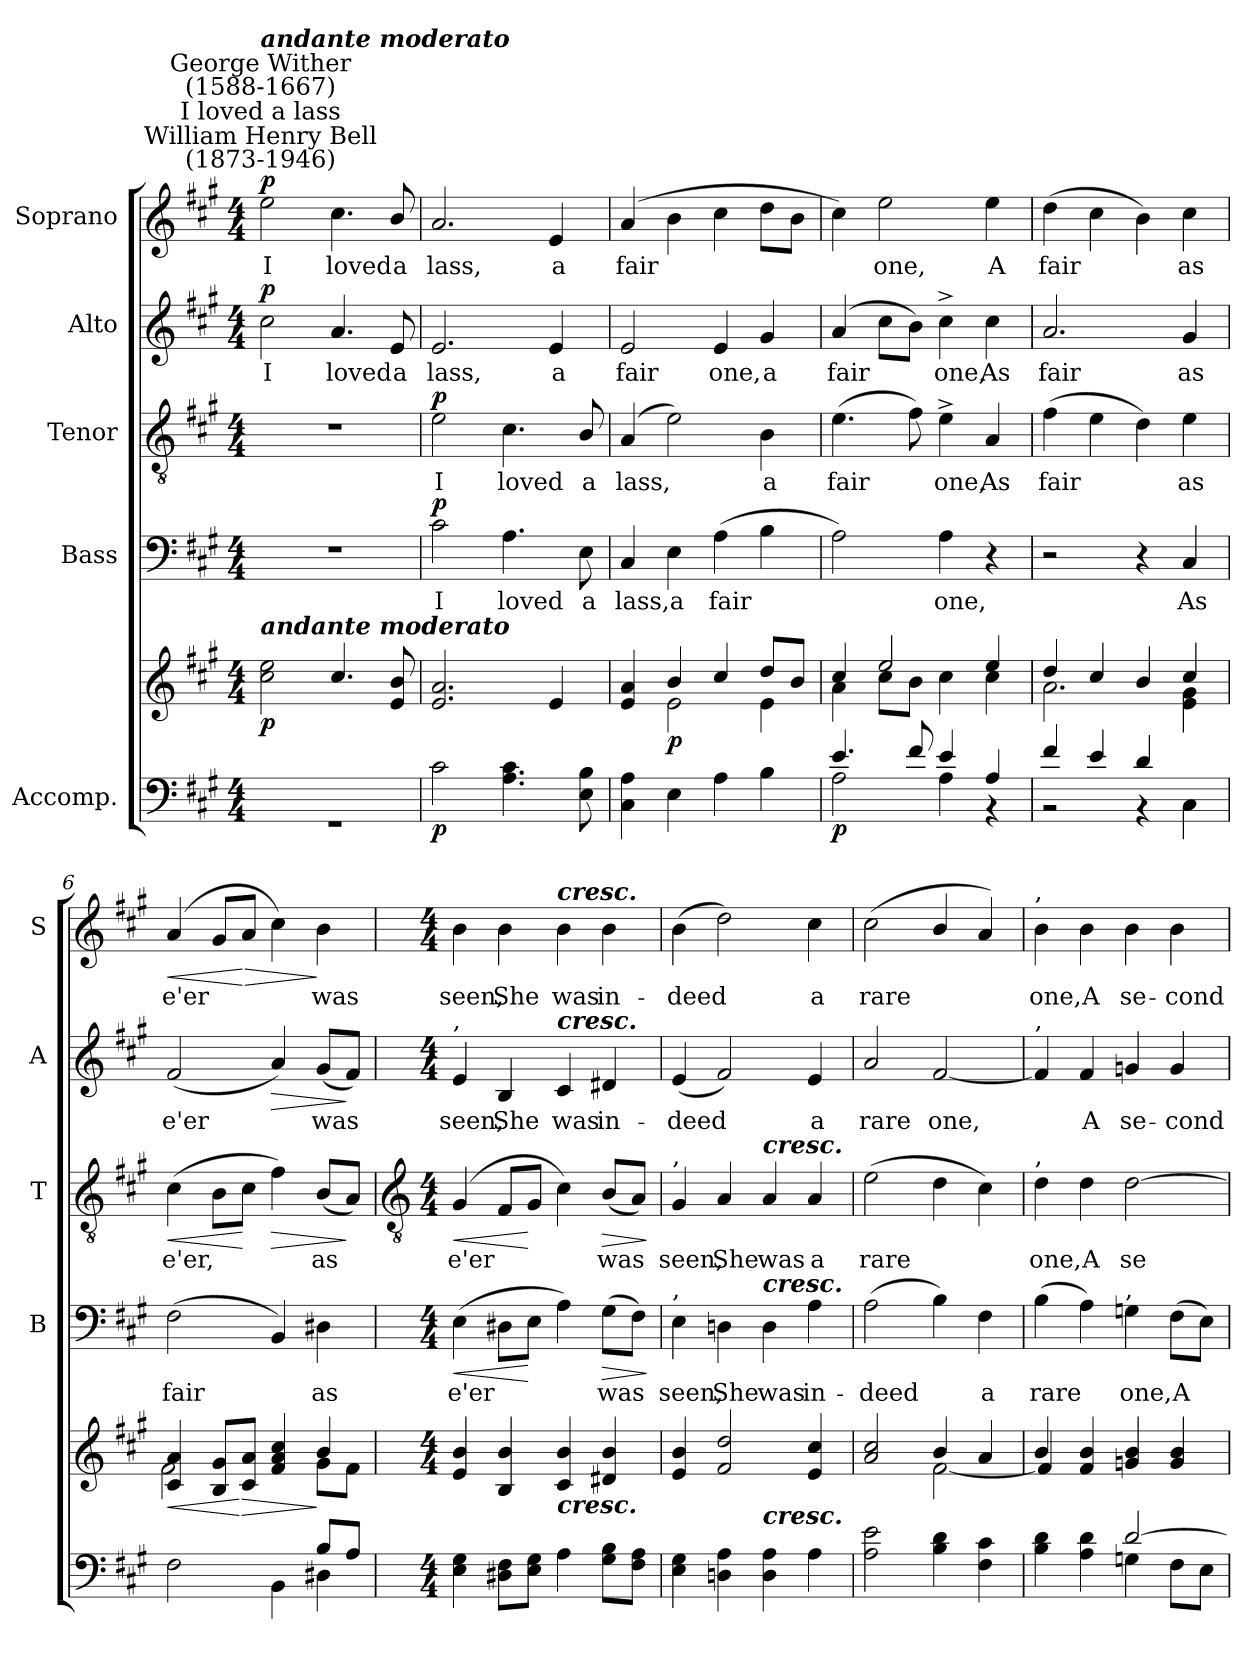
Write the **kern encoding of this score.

**kern	**kern	**dynam	**kern	**text	**dynam	**kern	**text	**dynam	**kern	**text	**dynam	**kern	**text	**dynam
*part5	*part5	*part5	*part4	*part4	*part4	*part3	*part3	*part3	*part2	*part2	*part2	*part1	*part1	*part1
*staff6	*staff5	*staff5/6	*staff4	*staff4	*staff4	*staff3	*staff3	*staff3	*staff2	*staff2	*staff2	*staff1	*staff1	*staff1
*I"Accomp.	*	*	*I"Bass	*	*	*I"Tenor	*	*	*I"Alto	*	*	*I"Soprano	*	*
*	*	*	*I'B	*	*	*I'T	*	*	*I'A	*	*	*I'S	*	*
*clefF4	*clefG2	*	*clefF4	*	*	*clefGv2	*	*	*clefG2	*	*	*clefG2	*	*
*k[f#c#g#]	*k[f#c#g#]	*	*k[f#c#g#]	*	*	*k[f#c#g#]	*	*	*k[f#c#g#]	*	*	*k[f#c#g#]	*	*
*A:	*A:	*	*A:	*	*	*A:	*	*	*A:	*	*	*A:	*	*
*M4/4	*M4/4	*	*M4/4	*	*	*M4/4	*	*	*M4/4	*	*	*M4/4	*	*
=1	=1	=1	=1	=1	=1	=1	=1	=1	=1	=1	=1	=1	=1	=1
*^	*^	*	*	*	*	*	*	*	*	*	*	*	*	*
!	!	!	!	!	!	!	!	!	!	!	!	!	!	!LO:TX:a:cj:t=William Henry Bell\n(1873-1946)	!	!
!	!	!	!	!	!	!	!	!	!	!	!	!	!	!LO:TX:a:cj:t=I loved a lass	!	!
!	!	!	!	!	!	!	!	!	!	!	!	!	!	!LO:TX:a:cj:t=George Wither\n(1588-1667)	!	!
!	!	!	!	!	!	!	!	!	!	!	!	!	!	!LO:TX:a:Bi:t=andante moderato	!	!
!	!	!LO:TX:a:Bi:t=andante moderato	!	!	!	!	!	!	!	!	!	!	!	!	!	!
!	!	!	!	!LO:DY:b	!	!	!	!	!	!	!	!LO:LY:b	!LO:DY:b	!	!LO:LY:b	!LO:DY:b
1ryy	1r	2cc#\ 2ee\	1ryy	p	1r	.	.	1r	.	.	2cc#	I	p	2ee	I	p
!	!	!	!	!	!	!	!	!	!	!	!	!LO:LY:b	!	!	!LO:LY:b	!
.	.	4.cc#/	.	.	.	.	.	.	.	.	4.a	loved	.	4.cc#	loved	.
!	!	!	!	!	!	!	!	!	!	!	!	!LO:LY:b	!	!	!LO:LY:b	!
.	.	8e/ 8b/	.	.	.	.	.	.	.	.	8e	a	.	8b/	a	.
=2	=2	=2	=2	=2	=2	=2	=2	=2	=2	=2	=2	=2	=2	=2	=2	=2
!	!	!	!	!LO:DY:b=2	!	!LO:LY:b	!LO:DY:b	!	!LO:LY:b	!LO:DY:b	!	!LO:LY:b	!	!	!LO:LY:b	!
1ryy	2c#\	2.e/ 2.a/	1ryy	p	2c#	I	p	2e	I	p	2.e	lass,	.	2.a	lass,	.
!	!	!	!	!	!	!LO:LY:b	!	!	!LO:LY:b	!	!	!	!	!	!	!
.	4.A\ 4.c#\	.	.	.	4.A	loved	.	4.c#	loved	.	.	.	.	.	.	.
!	!	!	!	!	!	!	!	!	!	!	!	!LO:LY:b	!	!	!LO:LY:b	!
.	.	4e/	.	.	.	.	.	.	.	.	4e	a	.	4e	a	.
!	!	!	!	!	!	!LO:LY:b	!	!	!LO:LY:b	!	!	!	!	!	!	!
.	8E\ 8B\	.	.	.	8E	a	.	8B/	a	.	.	.	.	.	.	.
=3	=3	=3	=3	=3	=3	=3	=3	=3	=3	=3	=3	=3	=3	=3	=3	=3
!	!	!	!	!	!	!LO:LY:b	!	!	!LO:LY:b	!	!	!LO:LY:b	!	!	!LO:LY:b	!
1ryy	4C#\ 4A\	4e/ 4a/	4ryy	.	4C#	lass,	.	(4A	lass,	.	2e	fair	.	(>4a	fair	.
!	!	!	!	!LO:DY:b	!	!LO:LY:b	!	!	!	!	!	!	!	!	!	!
.	4E\	4b/	2e\	p	4E	a	.	2e)	.	.	.	.	.	4b	.	.
!	!	!	!	!	!	!LO:LY:b	!	!	!	!	!	!LO:LY:b	!	!	!	!
.	4A\	4cc#/	.	.	(>4A	fair	.	.	.	.	4e	one,	.	4cc#	.	.
!	!	!	!	!	!	!	!	!	!LO:LY:b	!	!	!LO:LY:b	!	!	!	!
.	4B\	8dd/L	4e\	.	4B	.	.	4B	a	.	4g#	a	.	8ddL	.	.
.	.	8b/J	.	.	.	.	.	.	.	.	.	.	.	8bJ	.	.
=4	=4	=4	=4	=4	=4	=4	=4	=4	=4	=4	=4	=4	=4	=4	=4	=4
!	!	!	!	!LO:DY:b=2	!	!	!	!	!LO:LY:b	!	!	!LO:LY:b	!	!	!	!
4.e/	2A\	4cc#/	4a\	p	2A)	.	.	(>4.e	fair	.	(>4a	fair	.	4cc#)	.	.
!	!	!	!	!	!	!	!	!	!	!	!	!	!	!	!LO:LY:b	!
.	.	2ee/	8cc#\L	.	.	.	.	.	.	.	8cc#L	.	.	2ee	one,	.
8f#/	.	.	8b\J	.	.	.	.	8f#)	.	.	8bJ)	.	.	.	.	.
!	!	!	!	!	!	!LO:LY:b	!	!	!LO:LY:b	!	!	!LO:LY:b	!	!	!	!
4e/	4A\	.	4cc#\	.	4A	one,	.	4e^	one,	.	4cc#^	one,	.	.	.	.
!	!	!	!	!	!	!	!	!	!LO:LY:b	!	!	!LO:LY:b	!	!	!LO:LY:b	!
4A/	4r	4ee/	4cc#\	.	4r	.	.	4A	As	.	4cc#	As	.	4ee	A	.
=5	=5	=5	=5	=5	=5	=5	=5	=5	=5	=5	=5	=5	=5	=5	=5	=5
!	!	!	!	!	!	!	!	!	!LO:LY:b	!	!	!LO:LY:b	!	!	!LO:LY:b	!
4f#/	2r	4dd/	2.a\	.	2r	.	.	(>4f#	fair	.	2.a	fair	.	(>4dd	fair	.
4e/	.	4cc#/	.	.	.	.	.	4e	.	.	.	.	.	4cc#	.	.
4d/	4r	4b/	.	.	4r	.	.	4d)	.	.	.	.	.	4b)	.	.
!	!	!	!	!	!	!LO:LY:b	!	!	!LO:LY:b	!	!	!LO:LY:b	!	!	!LO:LY:b	!
4ryy	4C#\	4cc#/	4e\ 4g#\	.	4C#	As	.	4e	as	.	4g#	as	.	4cc#	as	.
=6	=6	=6	=6	=6	=6	=6	=6	=6	=6	=6	=6	=6	=6	=6	=6	=6
!	!	!	!	!LO:HP:b	!	!LO:LY:b	!	!	!LO:LY:b	!LO:HP:b	!	!LO:LY:b	!	!	!LO:LY:b	!LO:HP:b
2.ryy	2F#\	4c#/ 4a/	2f#\	<	(<2F#	fair	.	(>4c#	e'er,	<	(<2f#	e'er	.	(<4a	e'er	<
.	.	8B/ 8g#/L	.	.	.	.	.	8BL	.	.	.	.	.	8g#L	.	.
!	!	!	!	!LO:HP:n=1:b	!	!	!	!	!	!	!	!	!	!	!	!LO:HP:n=1:b
.	.	8c#/ 8a/J	.	[ >	.	.	.	8c#J	.	[	.	.	.	8aJ	.	[ >
!	!	!	!	!	!	!	!	!	!	!LO:HP:b	!	!	!LO:HP:b	!	!	!
.	4BB\	4f#/ 4a/ 4cc#/	4ryy	.	4BB)	.	.	4f#)	.	>	4a)	.	>	4cc#)	.	.
!	!	!	!	!	!	!LO:LY:b	!	!	!LO:LY:b	!	!	!LO:LY:b	!	!	!LO:LY:b	!
8B/L	4D#X\	4b/	8g#\L	]	4D#X	as	.	(<8BL	as	.	(<8g#L	was	.	4b	was	]
8A/J	.	.	8f#\J	.	.	.	.	8AJ)	.	]	8f#J)	.	]	.	.	.
!!LO:LB:g=z
=7	=7	=7	=7	=7	=7	=7	=7	=7	=7	=7	=7	=7	=7	=7	=7	=7
*	*	*	*	*	*	*	*	*clefGv2	*	*	*	*	*	*	*	*
*M4/4	*	*M4/4	*	*	*M4/4	*	*	*M4/4	*	*	*M4/4	*	*	*M4/4	*	*
!	!	!	!	!	!	!	!	!	!	!	!LO:TX:a:t=,	!	!	!	!	!
!	!	!	!	!	!	!LO:LY:b	!LO:HP:b	!	!LO:LY:b	!LO:HP:b	!	!LO:LY:b	!	!	!LO:LY:b	!
1ryy	4E\ 4G#\	4e/ 4b/	1ryy	.	(>4E	e'er	<	(<4G#	e'er	<	4e	seen,	.	4b	seen,	.
!	!	!	!	!	!	!	!	!	!	!	!	!LO:LY:b	!	!	!LO:LY:b	!
.	8D#X\ 8F#\L	4B/ 4b/	.	.	8D#XL	.	.	8F#L	.	.	4B	She	.	4b	She	.
.	8E\ 8G#\J	.	.	.	8EJ	.	[	8G#J	.	[	.	.	.	.	.	.
!	!	!	!	!	!	!	!	!	!	!	!	!	!	!LO:TX:a:Bi:t=cresc.	!	!
!	!	!	!	!	!	!	!	!	!	!	!LO:TX:a:Bi:t=cresc.	!	!	!	!	!
!	!	!LO:TX:b:Bi:t=cresc.	!	!	!	!	!	!	!	!	!	!	!	!	!	!
!	!	!	!	!	!	!	!	!	!	!	!	!LO:LY:b	!	!	!LO:LY:b	!
.	4A\	4c#/ 4b/	.	.	4A)	.	.	4c#)	.	.	4c#	was	.	4b	was	.
!	!	!	!	!	!	!LO:LY:b	!LO:HP:b	!	!LO:LY:b	!LO:HP:b	!	!LO:LY:b	!	!	!LO:LY:b	!
.	8G#\ 8B\L	4d#X/ 4b/	.	.	(>8G#L	was	>	(<8BL	was	>	4d#X	in-	.	4b	in-	.
.	8F#\ 8A\J	.	.	.	8F#J)	.	.	8AJ)	.	.	.	.	.	.	.	.
*v	*v	*	*	*	*	*	*	*	*	*	*	*	*	*	*	*
*	*v	*v	*	*	*	*	*	*	*	*	*	*	*	*	*
.	.	.	.	.	]	.	.	]	.	.	.	.	.	.
=8	=8	=8	=8	=8	=8	=8	=8	=8	=8	=8	=8	=8	=8	=8
*^	*^	*	*	*	*	*	*	*	*	*	*	*	*	*
!	!	!	!	!	!	!	!	!LO:TX:a:t=,	!	!	!	!	!	!	!	!
!	!	!	!	!	!LO:TX:a:t=,	!	!	!	!	!	!	!	!	!	!	!
!	!	!	!	!	!	!LO:LY:b	!	!	!LO:LY:b	!	!	!LO:LY:b	!	!	!LO:LY:b	!
1ryy	4E\ 4G#\	4e/ 4b/	1ryy	.	4E	seen,	.	4G#	seen,	.	(<4e	-deed	.	(>4b	-deed	.
!	!	!	!	!	!	!LO:LY:b	!	!	!LO:LY:b	!	!	!	!	!	!	!
.	4Dn\ 4A\	2f#/ 2dd/	.	.	4Dn	She	.	4A	She	.	2f#)	.	.	2dd)	.	.
!	!	!	!	!	!	!	!	!LO:TX:a:Bi:t=cresc.	!	!	!	!	!	!	!	!
!	!	!	!	!	!LO:TX:a:Bi:t=cresc.	!	!	!	!	!	!	!	!	!	!	!
!	!LO:TX:a:Bi:t=cresc.	!	!	!	!	!	!	!	!	!	!	!	!	!	!	!
!	!	!	!	!	!	!LO:LY:b	!	!	!LO:LY:b	!	!	!	!	!	!	!
.	4D\ 4A\	.	.	.	4D	was	.	4A	was	.	.	.	.	.	.	.
!	!	!	!	!	!	!LO:LY:b	!	!	!LO:LY:b	!	!	!LO:LY:b	!	!	!LO:LY:b	!
.	4A\	4e/ 4cc#/	.	.	4A	in-	.	4A	a	.	4e	a	.	4cc#	a	.
=9	=9	=9	=9	=9	=9	=9	=9	=9	=9	=9	=9	=9	=9	=9	=9	=9
!	!	!	!	!	!	!LO:LY:b	!	!	!LO:LY:b	!	!	!LO:LY:b	!	!	!LO:LY:b	!
1ryy	2A\ 2e\	2a/ 2cc#/	2ryy	.	(>2A	-deed	.	(>2e	rare	.	2a	rare	.	(<2cc#	rare	.
!	!	!	!	!	!	!	!	!	!	!	!	!LO:LY:b	!	!	!	!
.	4B\ 4d\	4b/	[2f#\	.	4B)	.	.	4d	.	.	[2f#	one,	.	4b/	.	.
!	!	!	!	!	!	!LO:LY:b	!	!	!	!	!	!	!	!	!	!
.	4F#\ 4c#\	4a/	.	.	4F#	a	.	4c#)	.	.	.	.	.	4a)	.	.
=10	=10	=10	=10	=10	=10	=10	=10	=10	=10	=10	=10	=10	=10	=10	=10	=10
!	!	!	!	!	!	!	!	!	!	!	!	!	!	!LO:TX:a:t=,	!	!
!	!	!	!	!	!	!	!	!	!	!	!LO:TX:a:t=,	!	!	!	!	!
!	!	!	!	!	!	!	!	!LO:TX:a:t=,	!	!	!	!	!	!	!	!
!	!	!	!	!	!	!LO:LY:b	!	!	!LO:LY:b	!	!	!	!	!	!LO:LY:b	!
2ryy	4B\ 4d\	4b/	4f#/]	.	(>4B	rare	.	4d	one,	.	4f#]	.	.	4b	one,	.
!	!	!	!	!	!	!	!	!	!LO:LY:b	!	!	!LO:LY:b	!	!	!LO:LY:b	!
.	4A\ 4d\	4f#/ 4b/	2.ryy	.	4A)	.	.	4d	A	.	4f#	A	.	4b	A	.
!	!	!	!	!	!LO:TX:a:t=,	!	!	!	!	!	!	!	!	!	!	!
!	!	!	!	!	!	!LO:LY:b	!	!	!LO:LY:b	!	!	!LO:LY:b	!	!	!LO:LY:b	!
[2d/	4Gn\	4gn/ 4b/	.	.	4Gn	one,	.	[2d	se-	.	4gn	se-	.	4b	se-	.
!	!	!	!	!	!	!LO:LY:b	!	!	!	!	!	!LO:LY:b	!	!	!LO:LY:b	!
.	8F#\L	4g/ 4b/	.	.	(>8F#L	A	.	.	.	.	4g	-cond	.	4b	-cond	.
.	8E\J	.	.	.	8EJ)	.	.	.	.	.	.	.	.	.	.	.
*v	*v	*	*	*	*	*	*	*	*	*	*	*	*	*	*	*
*	*v	*v	*	*	*	*	*	*	*	*	*	*	*	*	*
=	=	=	=	=	=	=	=	=	=	=	=	=	=	=
*-	*-	*-	*-	*-	*-	*-	*-	*-	*-	*-	*-	*-	*-	*-
